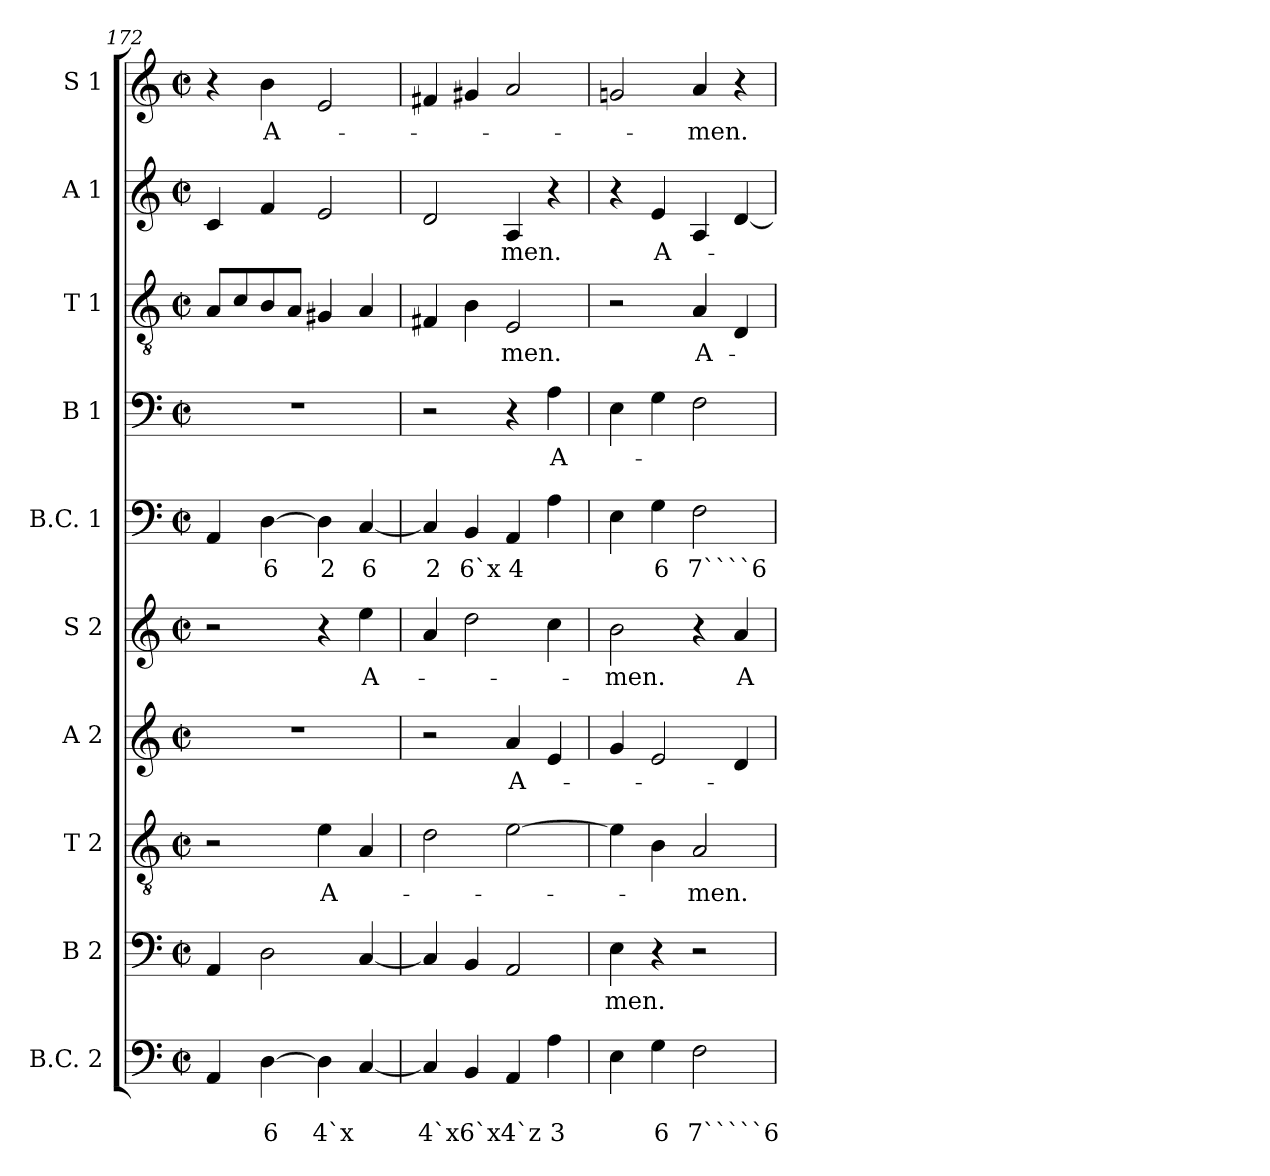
**kern	**text	**text	**kern	**text	**kern	**text	**kern	**text	**kern	**text	**kern	**text	**kern	**text	**kern	**text	**kern	**text	**kern	**text
*part10	*part10	*part10	*part9	*part9	*part8	*part8	*part7	*part7	*part6	*part6	*part5	*part5	*part4	*part4	*part3	*part3	*part2	*part2	*part1	*part1
*staff10	*staff10	*staff10	*staff9	*staff9	*staff8	*staff8	*staff7	*staff7	*staff6	*staff6	*staff5	*staff5	*staff4	*staff4	*staff3	*staff3	*staff2	*staff2	*staff1	*staff1
*I"B.C. 2	*	*	*I"B 2	*	*I"T 2	*	*I"A 2	*	*I"S 2	*	*I"B.C. 1	*	*I"B 1	*	*I"T 1	*	*I"A 1	*	*I"S 1	*
*I'BC2	*	*	*I'B2	*	*I'T2	*	*I'A2	*	*I'S2	*	*I'BC1	*	*I'B1	*	*I'T1	*	*I'A1	*	*I'S1	*
*clefF4	*	*	*clefF4	*	*clefGv2	*	*clefG2	*	*clefG2	*	*clefF4	*	*clefF4	*	*clefGv2	*	*clefG2	*	*clefG2	*
*k[]	*	*	*k[]	*	*k[]	*	*k[]	*	*k[]	*	*k[]	*	*k[]	*	*k[]	*	*k[]	*	*k[]	*
*C:	*	*	*C:	*	*C:	*	*C:	*	*C:	*	*C:	*	*C:	*	*C:	*	*C:	*	*C:	*
*M2/2	*	*	*M2/2	*	*M2/2	*	*M2/2	*	*M2/2	*	*M2/2	*	*M2/2	*	*M2/2	*	*M2/2	*	*M2/2	*
*met(c|)	*	*	*met(c|)	*	*met(c|)	*	*met(c|)	*	*met(c|)	*	*met(c|)	*	*met(c|)	*	*met(c|)	*	*met(c|)	*	*met(c|)	*
=172	=172	=172	=172	=172	=172	=172	=172	=172	=172	=172	=172	=172	=172	=172	=172	=172	=172	=172	=172	=172
4AA/	.	.	4AA/	.	2r	.	1r	.	2r	.	4AA/	.	1r	.	8A/L	.	4c/	.	4r	.
.	.	.	.	.	.	.	.	.	.	.	.	.	.	.	8c/	.	.	.	.	.
!	!	!LO:LY:b	!	!	!	!	!	!	!	!	!	!	!	!	!	!	!	!	!	!
!	!	!	!	!	!	!	!	!	!	!	!	!LO:LY:b	!	!	!	!	!	!	!	!
!	!	!	!	!	!	!	!	!	!	!	!	!	!	!	!	!	!	!	!	!LO:LY:b
[4D\	.	6	2D\	.	.	.	.	.	.	.	[4D\	6	.	.	8B/	.	4f/	.	4b\	A-
.	.	.	.	.	.	.	.	.	.	.	.	.	.	.	8A/J	.	.	.	.	.
!	!	!LO:LY:b	!	!	!	!	!	!	!	!	!	!	!	!	!	!	!	!	!	!
!	!	!	!	!	!	!LO:LY:b	!	!	!	!	!	!	!	!	!	!	!	!	!	!
!	!	!	!	!	!	!	!	!	!	!	!	!LO:LY:b	!	!	!	!	!	!	!	!
4D\]	.	4`x	.	.	4e\	A-	.	.	4r	.	4D\]	2	.	.	4G#X/	.	2e/	.	2e/	.
!	!	!	!	!	!	!	!	!	!	!LO:LY:b	!	!	!	!	!	!	!	!	!	!
!	!	!	!	!	!	!	!	!	!	!	!	!LO:LY:b	!	!	!	!	!	!	!	!
[4C/	.	.	[4C/	.	4A/	.	.	.	4ee\	A-	[4C/	6	.	.	4A/	.	.	.	.	.
=173	=173	=173	=173	=173	=173	=173	=173	=173	=173	=173	=173	=173	=173	=173	=173	=173	=173	=173	=173	=173
!	!	!LO:LY:b	!	!	!	!	!	!	!	!	!	!	!	!	!	!	!	!	!	!
!	!	!	!	!	!	!	!	!	!	!	!	!LO:LY:b	!	!	!	!	!	!	!	!
4C/]	.	4`x	4C/]	.	2d\	.	2r	.	4a/	.	4C/]	2	2r	.	4F#X/	.	2d/	.	4f#X/	.
!	!	!LO:LY:b	!	!	!	!	!	!	!	!	!	!	!	!	!	!	!	!	!	!
!	!	!	!	!	!	!	!	!	!	!	!	!LO:LY:b	!	!	!	!	!	!	!	!
4BB/	.	6`x	4BB/	.	.	.	.	.	2dd\	.	4BB/	6`x	.	.	4B\	.	.	.	4g#X/	.
!	!	!LO:LY:b	!	!	!	!	!	!	!	!	!	!	!	!	!	!	!	!	!	!
!	!	!	!	!	!	!	!	!LO:LY:b	!	!	!	!	!	!	!	!	!	!	!	!
!	!	!	!	!	!	!	!	!	!	!	!	!LO:LY:b	!	!	!	!	!	!	!	!
!	!	!	!	!	!	!	!	!	!	!	!	!	!	!	!	!LO:LY:b	!	!	!	!
!	!	!	!	!	!	!	!	!	!	!	!	!	!	!	!	!	!	!LO:LY:b	!	!
4AA/	.	4`z	2AA/	.	[2e\	.	4a/	A-	.	.	4AA/	4	4r	.	2E/	-men.	4A/	-men.	2a/	.
!	!	!LO:LY:b	!	!	!	!	!	!	!	!	!	!	!	!	!	!	!	!	!	!
!	!	!	!	!	!	!	!	!	!	!	!	!	!	!LO:LY:b	!	!	!	!	!	!
4A\	.	3	.	.	.	.	4e/	.	4cc\	.	4A\	.	4A\	A-	.	.	4r	.	.	.
!!LO:PB:g=z
=174	=174	=174	=174	=174	=174	=174	=174	=174	=174	=174	=174	=174	=174	=174	=174	=174	=174	=174	=174	=174
!	!	!	!	!LO:LY:b	!	!	!	!	!	!	!	!	!	!	!	!	!	!	!	!
!	!	!	!	!	!	!	!	!	!	!LO:LY:b	!	!	!	!	!	!	!	!	!	!
4E\	.	.	4E\	-men.	4e\]	.	4g/	.	2b\	-men.	4E\	.	4E\	.	2r	.	4r	.	2gni/	.
!	!	!LO:LY:b	!	!	!	!	!	!	!	!	!	!	!	!	!	!	!	!	!	!
!	!	!	!	!	!	!	!	!	!	!	!	!LO:LY:b	!	!	!	!	!	!	!	!
!	!	!	!	!	!	!	!	!	!	!	!	!	!	!	!	!	!	!LO:LY:b	!	!
4G\	.	6	4r	.	4B\	.	2e/	.	.	.	4G\	6	4G\	.	.	.	4e/	A-	.	.
!	!	!LO:LY:b	!	!	!	!	!	!	!	!	!	!	!	!	!	!	!	!	!	!
!	!	!	!	!	!	!LO:LY:b	!	!	!	!	!	!	!	!	!	!	!	!	!	!
!	!	!	!	!	!	!	!	!	!	!	!	!LO:LY:b	!	!	!	!	!	!	!	!
!	!	!	!	!	!	!	!	!	!	!	!	!	!	!	!	!LO:LY:b	!	!	!	!
!	!	!	!	!	!	!	!	!	!	!	!	!	!	!	!	!	!	!	!	!LO:LY:b
2F\	.	7`````6	2r	.	2A/	-men.	.	.	4r	.	2F\	7````6	2F\	.	4A/	A-	4A/	.	4a/	-men.
!	!	!	!	!	!	!	!	!	!	!LO:LY:b	!	!	!	!	!	!	!	!	!	!
.	.	.	.	.	.	.	4d/	.	4a/	A-	.	.	.	.	4D/	.	[4d/	.	4r	.
=	=	=	=	=	=	=	=	=	=	=	=	=	=	=	=	=	=	=	=	=
*-	*-	*-	*-	*-	*-	*-	*-	*-	*-	*-	*-	*-	*-	*-	*-	*-	*-	*-	*-	*-
